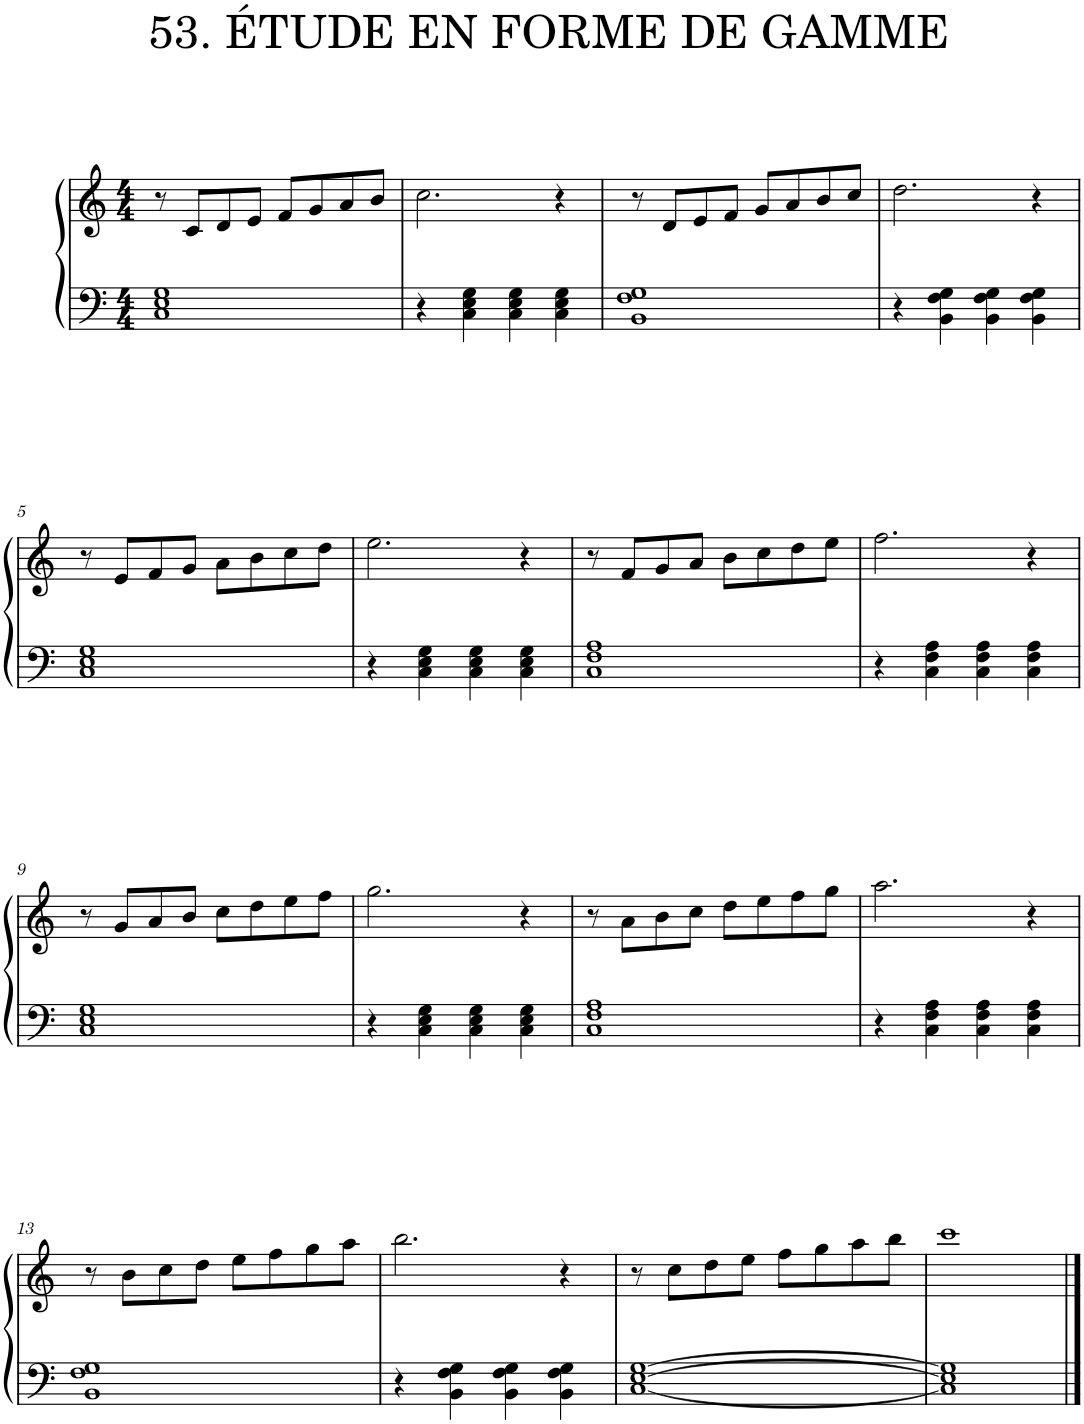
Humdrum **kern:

**kern	**kern
*part1	*part1
*staff2	*staff1
*I"Piano	*
*I'Pno.	*
*clefF4	*clefG2
*k[]	*k[]
*M4/4	*M4/4
=1	=1
1C 1E 1G	8r
.	8c/L
.	8d/
.	8e/J
.	8f/L
.	8g/
.	8a/
.	8b/J
=2	=2
4r	2.cc\
4C\ 4E\ 4G\	.
4C\ 4E\ 4G\	.
4C\ 4E\ 4G\	4r
=3	=3
1BB 1F 1G	8r
.	8d/L
.	8e/
.	8f/J
.	8g/L
.	8a/
.	8b/
.	8cc/J
=4	=4
4r	2.dd\
4BB\ 4F\ 4G\	.
4BB\ 4F\ 4G\	.
4BB\ 4F\ 4G\	4r
!!LO:LB:g=z
=5	=5
1C 1E 1G	8r
.	8e/L
.	8f/
.	8g/J
.	8a\L
.	8b\
.	8cc\
.	8dd\J
=6	=6
4r	2.ee\
4C\ 4E\ 4G\	.
4C\ 4E\ 4G\	.
4C\ 4E\ 4G\	4r
=7	=7
1C 1F 1A	8r
.	8f/L
.	8g/
.	8a/J
.	8b\L
.	8cc\
.	8dd\
.	8ee\J
=8	=8
4r	2.ff\
4C\ 4F\ 4A\	.
4C\ 4F\ 4A\	.
4C\ 4F\ 4A\	4r
!!LO:LB:g=z
=9	=9
1C 1E 1G	8r
.	8g/L
.	8a/
.	8b/J
.	8cc\L
.	8dd\
.	8ee\
.	8ff\J
=10	=10
4r	2.gg\
4C\ 4E\ 4G\	.
4C\ 4E\ 4G\	.
4C\ 4E\ 4G\	4r
=11	=11
1C 1F 1A	8r
.	8a\L
.	8b\
.	8cc\J
.	8dd\L
.	8ee\
.	8ff\
.	8gg\J
=12	=12
4r	2.aa\
4C\ 4F\ 4A\	.
4C\ 4F\ 4A\	.
4C\ 4F\ 4A\	4r
!!LO:LB:g=z
=13	=13
1BB 1F 1G	8r
.	8b\L
.	8cc\
.	8dd\J
.	8ee\L
.	8ff\
.	8gg\
.	8aa\J
=14	=14
4r	2.bb\
4BB\ 4F\ 4G\	.
4BB\ 4F\ 4G\	.
4BB\ 4F\ 4G\	4r
=15	=15
[1C [1E [1G	8r
.	8cc\L
.	8dd\
.	8ee\J
.	8ff\L
.	8gg\
.	8aa\
.	8bb\J
=16	=16
1C] 1E] 1G]	1ccc
==	==
*-	*-
